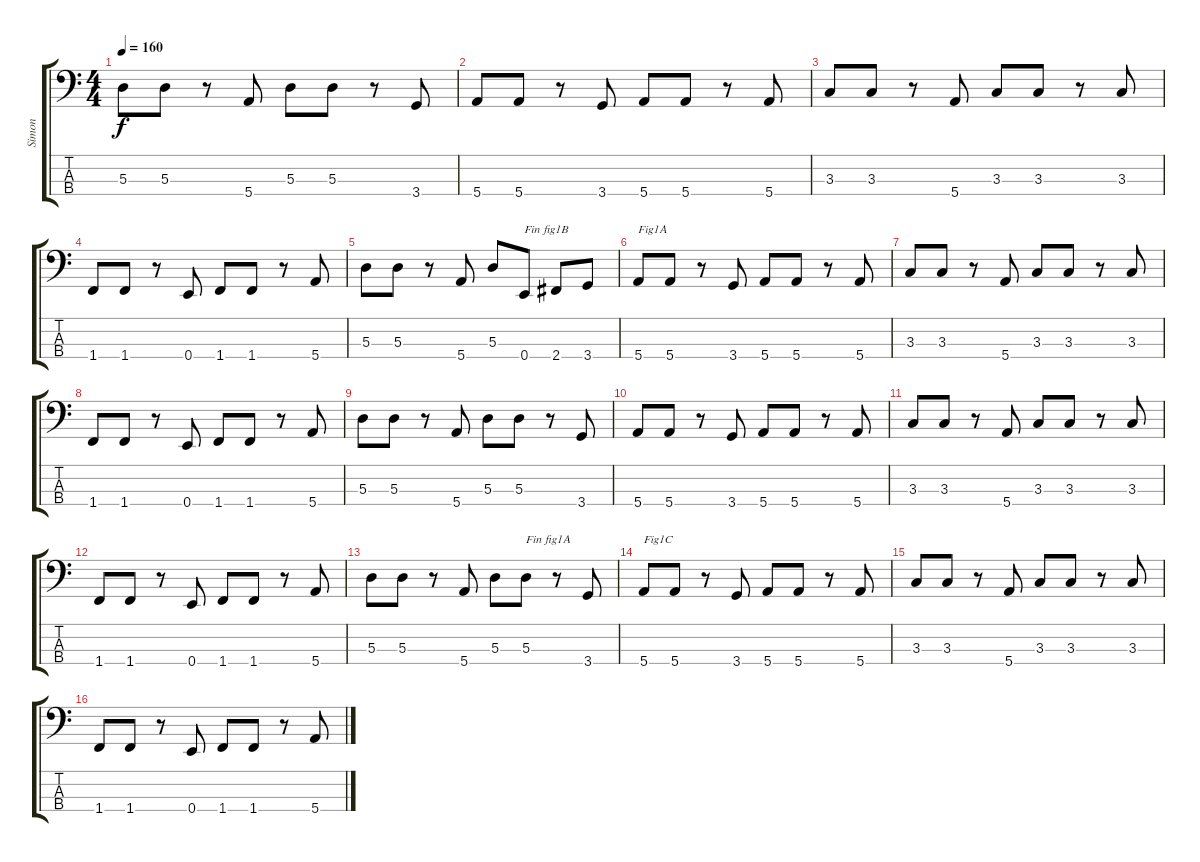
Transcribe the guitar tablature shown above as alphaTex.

\track ("Simon" "Simon") {instrument electricbasspick}
\staff {score tabs}
\tuning (G2 D2 A1 E1) {hide}
\ts (4 4)
\tempo 160
\clef f4
\ks c
5.3.8{dy f} 5.3.8 r.8 5.4.8 5.3.8 5.3.8 r.8 3.4.8 |
5.4.8 5.4.8 r.8 3.4.8 5.4.8 5.4.8 r.8 5.4.8 |
3.3.8 3.3.8 r.8 5.4.8 3.3.8 3.3.8 r.8 3.3.8 |
1.4.8 1.4.8 r.8 0.4.8 1.4.8 1.4.8 r.8 5.4.8 |
5.3.8 5.3.8 r.8 5.4.8 5.3.8 0.4.8{txt "Fin fig1B"} 2.4.8 3.4.8 |
5.4.8{txt "Fig1A"} 5.4.8 r.8 3.4.8 5.4.8 5.4.8 r.8 5.4.8 |
3.3.8 3.3.8 r.8 5.4.8 3.3.8 3.3.8 r.8 3.3.8 |
1.4.8 1.4.8 r.8 0.4.8 1.4.8 1.4.8 r.8 5.4.8 |
5.3.8 5.3.8 r.8 5.4.8 5.3.8 5.3.8 r.8 3.4.8 |
5.4.8 5.4.8 r.8 3.4.8 5.4.8 5.4.8 r.8 5.4.8 |
3.3.8 3.3.8 r.8 5.4.8 3.3.8 3.3.8 r.8 3.3.8 |
1.4.8 1.4.8 r.8 0.4.8 1.4.8 1.4.8 r.8 5.4.8 |
5.3.8 5.3.8 r.8 5.4.8 5.3.8 5.3.8{txt "Fin fig1A"} r.8 3.4.8 |
5.4.8{txt "Fig1C"} 5.4.8 r.8 3.4.8 5.4.8 5.4.8 r.8 5.4.8 |
3.3.8 3.3.8 r.8 5.4.8 3.3.8 3.3.8 r.8 3.3.8 |
1.4.8 1.4.8 r.8 0.4.8 1.4.8 1.4.8 r.8 5.4.8
